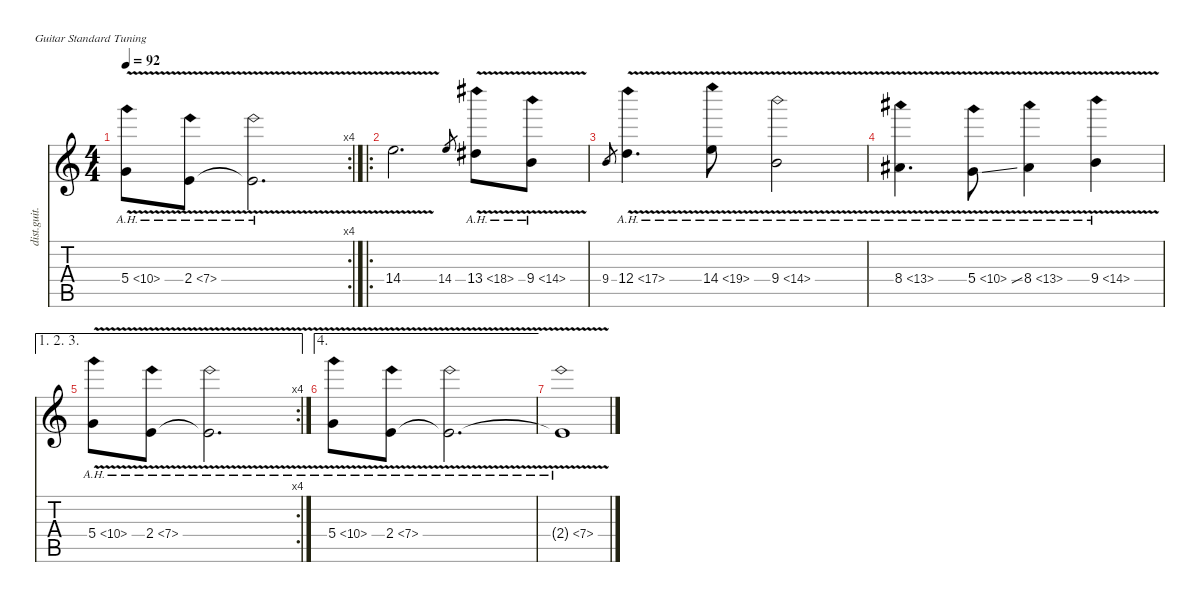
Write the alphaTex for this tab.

\defaultSystemsLayout 4
\hideDynamics
\bracketExtendMode nobrackets
\otherSystemsTrackNameOrientation horizontal
\track ("Distorded Guitar 2" "dist.guit.") {instrument distortionguitar}
\staff {score tabs}
\tuning (E4 B3 G3 D3 A2 E2)
\rc 4
\ts (4 4)
\tempo 92
\clef g2
\ks c
5.4{ah 5 v}.8{dy fff beam Down} 2.4{ah 5 v}.8{beam Down} 2.4{ah 5 v t}.2{d dy f beam Down} |
\ro
14.4{v}.2{d dy fff beam Down} 14.4.8{gr dy mp beam Up} 13.4{ah 5 v acc #}.8{dy fff beam Down} 9.4{ah 5 v}.8{beam Down} |
9.4.8{gr dy mf beam Up} 12.4{ah 5 v}.4{d dy fff beam Down} 14.4{ah 5 v}.8{beam Down} 9.4{ah 5 v}.2{beam Down} |
8.4{ah 5 v acc #}.4{d beam Down} 5.4{ah 5 v ss}.8{beam Down} 8.4{ah 5 v acc #}.4{beam Down} 9.4{ah 5 v}.4{beam Down} |
\ae (1 2 3)
\rc 4
5.4{ah 5 v}.8{beam Down} 2.4{ah 5 v}.8{beam Down} 2.4{ah 5 v t}.2{d dy f beam Down} |
\ae 4
5.4{ah 5 v}.8{dy fff beam Down} 2.4{ah 5 v}.8{beam Down} 2.4{ah 5 v t}.2{d dy f beam Down} |
2.4{ah 5 v t}.1{beam Down}
